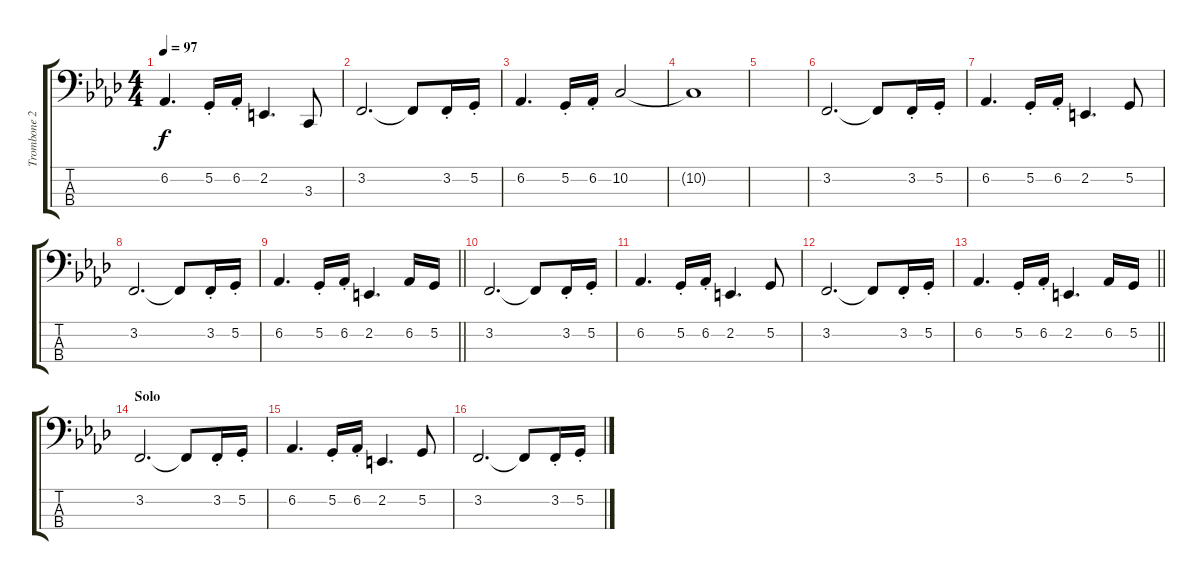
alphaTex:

\track ("Trombone 2" "Trombone 2") {instrument trombone}
\staff {score tabs}
\tuning (G2 D2 A1 E1) {hide}
\ts (4 4)
\tempo 97
\clef f4
\ks fminor
6.2.4{d dy f} 5.2{st}.16 6.2{st}.16 2.2.4{d} 3.3.8 |
3.2.2{d} 3.2{t}.8 3.2{st}.16 5.2{st}.16 |
6.2.4{d} 5.2{st}.16 6.2{st}.16 10.2.2 |
10.2{t}.1 |
|
3.2.2{d} 3.2{t}.8 3.2{st}.16 5.2{st}.16 |
6.2.4{d} 5.2{st}.16 6.2{st}.16 2.2.4{d} 5.2.8 |
3.2.2{d} 3.2{t}.8 3.2{st}.16 5.2{st}.16 |
\barLineRight lightlight
6.2.4{d} 5.2{st}.16 6.2{st}.16 2.2.4{d} 6.2.16 5.2.16 |
3.2.2{d} 3.2{t}.8 3.2{st}.16 5.2{st}.16 |
6.2.4{d} 5.2{st}.16 6.2{st}.16 2.2.4{d} 5.2.8 |
3.2.2{d} 3.2{t}.8 3.2{st}.16 5.2{st}.16 |
\barLineRight lightlight
6.2.4{d} 5.2{st}.16 6.2{st}.16 2.2.4{d} 6.2.16 5.2.16 |
\section ("" "Solo")
3.2.2{d} 3.2{t}.8 3.2{st}.16 5.2{st}.16 |
6.2.4{d} 5.2{st}.16 6.2{st}.16 2.2.4{d} 5.2.8 |
3.2.2{d} 3.2{t}.8 3.2{st}.16 5.2{st}.16
